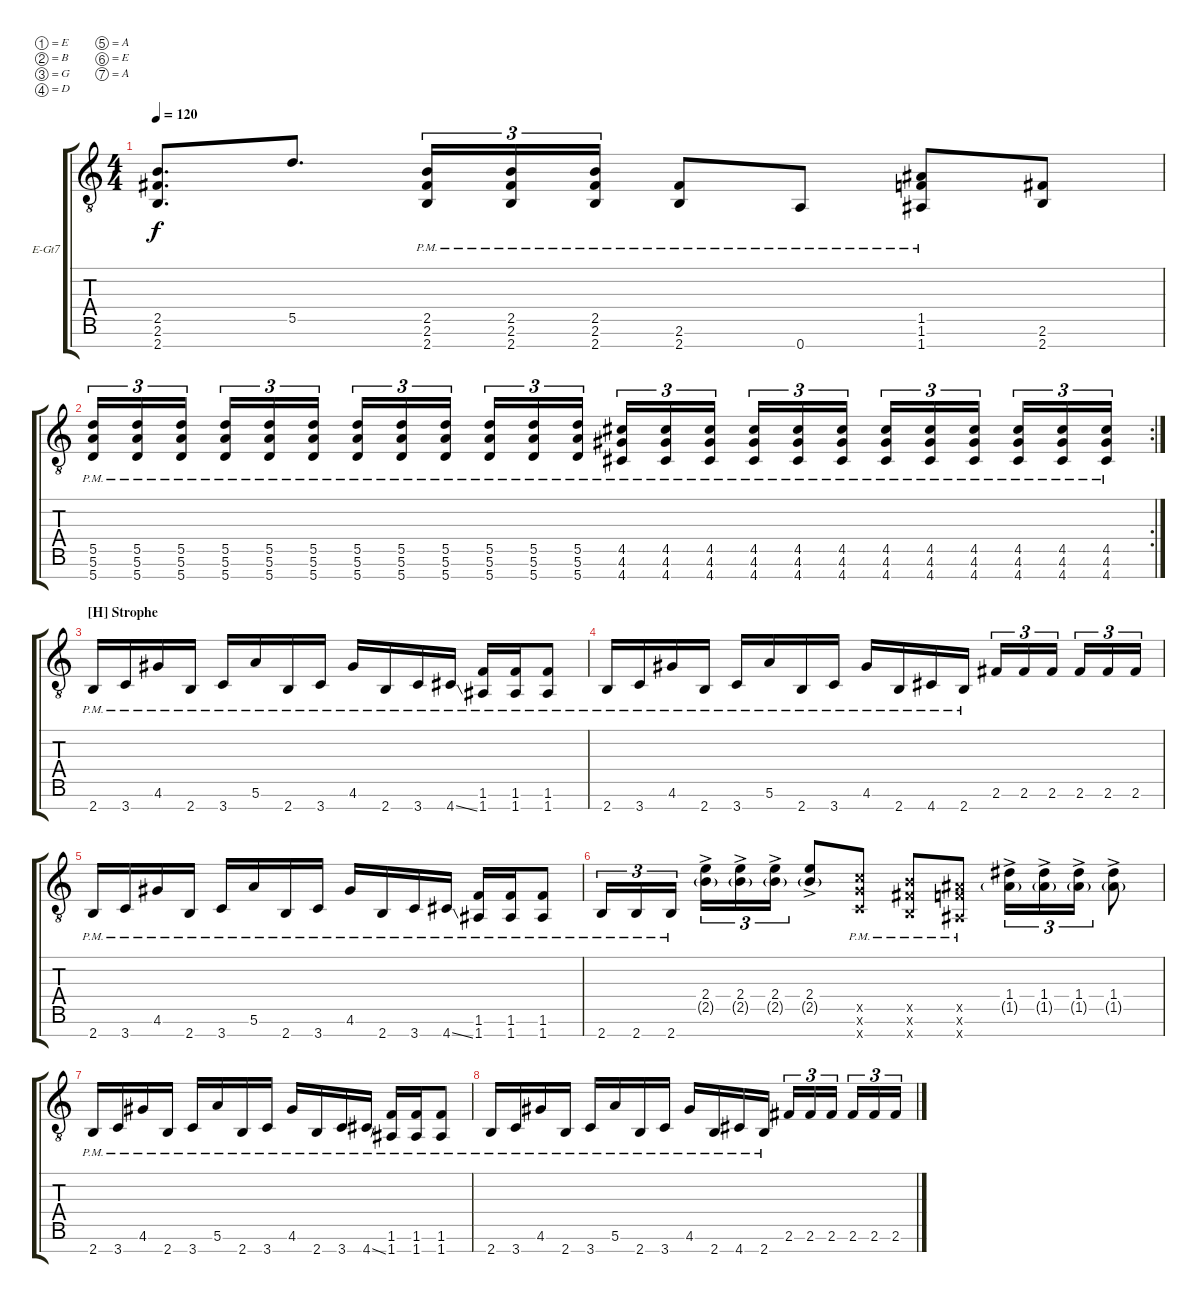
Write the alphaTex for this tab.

\defaultSystemsLayout 4
\bracketExtendMode groupsimilarinstruments
\firstSystemTrackNameOrientation horizontal
\otherSystemsTrackNameOrientation horizontal
\track ("Electric Guitar" "E-Gt7") {instrument distortionguitar}
\staff {score tabs}
\tuning (E4 B3 G3 D3 A2 E2 A1)
\ts (4 4)
\tempo 120
\clef g2
\ottava 8vb
\ks c
(2.7 2.6 2.5).8{d dy f} 5.5.8{d} (2.5{pm} 2.6{pm} 2.7{pm}).16{tu (3 2)} (2.7{pm} 2.6{pm} 2.5{pm}).16{tu (3 2)} (2.7{pm} 2.6{pm} 2.5{pm}).16{tu (3 2)} (2.7{pm} 2.6{pm}).8 0.7{pm}.8 (1.7{pm} 1.6{pm} 1.5{pm}).8 (2.7 2.6).8 |
\rc 2
(5.5{pm} 5.6{pm} 5.7{pm}).16{tu (3 2)} (5.5{pm} 5.6{pm} 5.7{pm}).16{tu (3 2)} (5.5{pm} 5.6{pm} 5.7{pm}).16{tu (3 2)} (5.5{pm} 5.6{pm} 5.7{pm}).16{tu (3 2)} (5.5{pm} 5.6{pm} 5.7{pm}).16{tu (3 2)} (5.5{pm} 5.6{pm} 5.7{pm}).16{tu (3 2)} (5.5{pm} 5.6{pm} 5.7{pm}).16{tu (3 2)} (5.5{pm} 5.6{pm} 5.7{pm}).16{tu (3 2)} (5.5{pm} 5.6{pm} 5.7{pm}).16{tu (3 2)} (5.5{pm} 5.6{pm} 5.7{pm}).16{tu (3 2)} (5.5{pm} 5.6{pm} 5.7{pm}).16{tu (3 2)} (5.5{pm} 5.6{pm} 5.7{pm}).16{tu (3 2)} (4.7{pm} 4.6{pm} 4.5{pm}).16{tu (3 2)} (4.7{pm} 4.6{pm} 4.5{pm}).16{tu (3 2)} (4.7{pm} 4.6{pm} 4.5{pm}).16{tu (3 2)} (4.7{pm} 4.6{pm} 4.5{pm}).16{tu (3 2)} (4.7{pm} 4.6{pm} 4.5{pm}).16{tu (3 2)} (4.7{pm} 4.6{pm} 4.5{pm}).16{tu (3 2)} (4.7{pm} 4.6{pm} 4.5{pm}).16{tu (3 2)} (4.7{pm} 4.6{pm} 4.5{pm}).16{tu (3 2)} (4.7{pm} 4.6{pm} 4.5{pm}).16{tu (3 2)} (4.7{pm} 4.6{pm} 4.5{pm}).16{tu (3 2)} (4.7{pm} 4.6{pm} 4.5{pm}).16{tu (3 2)} (4.7{pm} 4.6{pm} 4.5{pm}).16{tu (3 2)} |
\section ("H" "Strophe")
\scale
0.540056 2.7{pm}.16 3.7{pm}.16 4.6{pm}.16 2.7{pm}.16 3.7{pm}.16 5.6{pm}.16 2.7{pm}.16 3.7{pm}.16 4.6{pm}.16 2.7{pm}.16 3.7{pm}.16 4.7{ss pm}.16 (1.7{pm} 1.6{pm}).16 (1.7{pm} 1.6{pm}).16 (1.7{pm} 1.6{pm}).8 |
\scale
0.459963 2.7{pm}.16 3.7{pm}.16 4.6{pm}.16 2.7{pm}.16 3.7{pm}.16 5.6{pm}.16 2.7{pm}.16 3.7{pm}.16 4.6{pm}.16 2.7{pm}.16 4.7{pm}.16 2.7{pm}.16 2.6.16{tu (3 2)} 2.6.16{tu (3 2)} 2.6.16{tu (3 2)} 2.6.16{tu (3 2)} 2.6.16{tu (3 2)} 2.6.16{tu (3 2)} |
2.7{pm}.16 3.7{pm}.16 4.6{pm}.16 2.7{pm}.16 3.7{pm}.16 5.6{pm}.16 2.7{pm}.16 3.7{pm}.16 4.6{pm}.16 2.7{pm}.16 3.7{pm}.16 4.7{ss pm}.16 (1.7{pm} 1.6{pm}).16 (1.7{pm} 1.6{pm}).16 (1.7{pm} 1.6{pm}).8 |
2.7{pm}.16{tu (3 2)} 2.7{pm}.16{tu (3 2)} 2.7{pm}.16{tu (3 2)} (2.4{ac} 2.5{g}).16{tu (3 2)} (2.4{ac} 2.5{g}).16{tu (3 2)} (2.4{ac} 2.5{g}).16{tu (3 2)} (2.4{ac} 2.5{g}).8 (3.5{pm x} 3.6{pm x} 3.7{pm x}).8 (2.7{pm x} 2.6{pm x} 2.5{pm x}).8 (1.5{pm x} 1.6{pm x} 1.7{pm x}).8 (1.4{ac} 1.5{g}).16{tu (3 2)} (1.4{ac} 1.5{g}).16{tu (3 2)} (1.4{ac} 1.5{g}).16{tu (3 2)} (1.4{ac} 1.5{g}).8 |
2.7{pm}.16 3.7{pm}.16 4.6{pm}.16 2.7{pm}.16 3.7{pm}.16 5.6{pm}.16 2.7{pm}.16 3.7{pm}.16 4.6{pm}.16 2.7{pm}.16 3.7{pm}.16 4.7{ss pm}.16 (1.7{pm} 1.6{pm}).16 (1.7{pm} 1.6{pm}).16 (1.7{pm} 1.6{pm}).8 |
2.7{pm}.16 3.7{pm}.16 4.6{pm}.16 2.7{pm}.16 3.7{pm}.16 5.6{pm}.16 2.7{pm}.16 3.7{pm}.16 4.6{pm}.16 2.7{pm}.16 4.7{pm}.16 2.7{pm}.16 2.6.16{tu (3 2)} 2.6.16{tu (3 2)} 2.6.16{tu (3 2)} 2.6.16{tu (3 2)} 2.6.16{tu (3 2)} 2.6.16{tu (3 2)}
